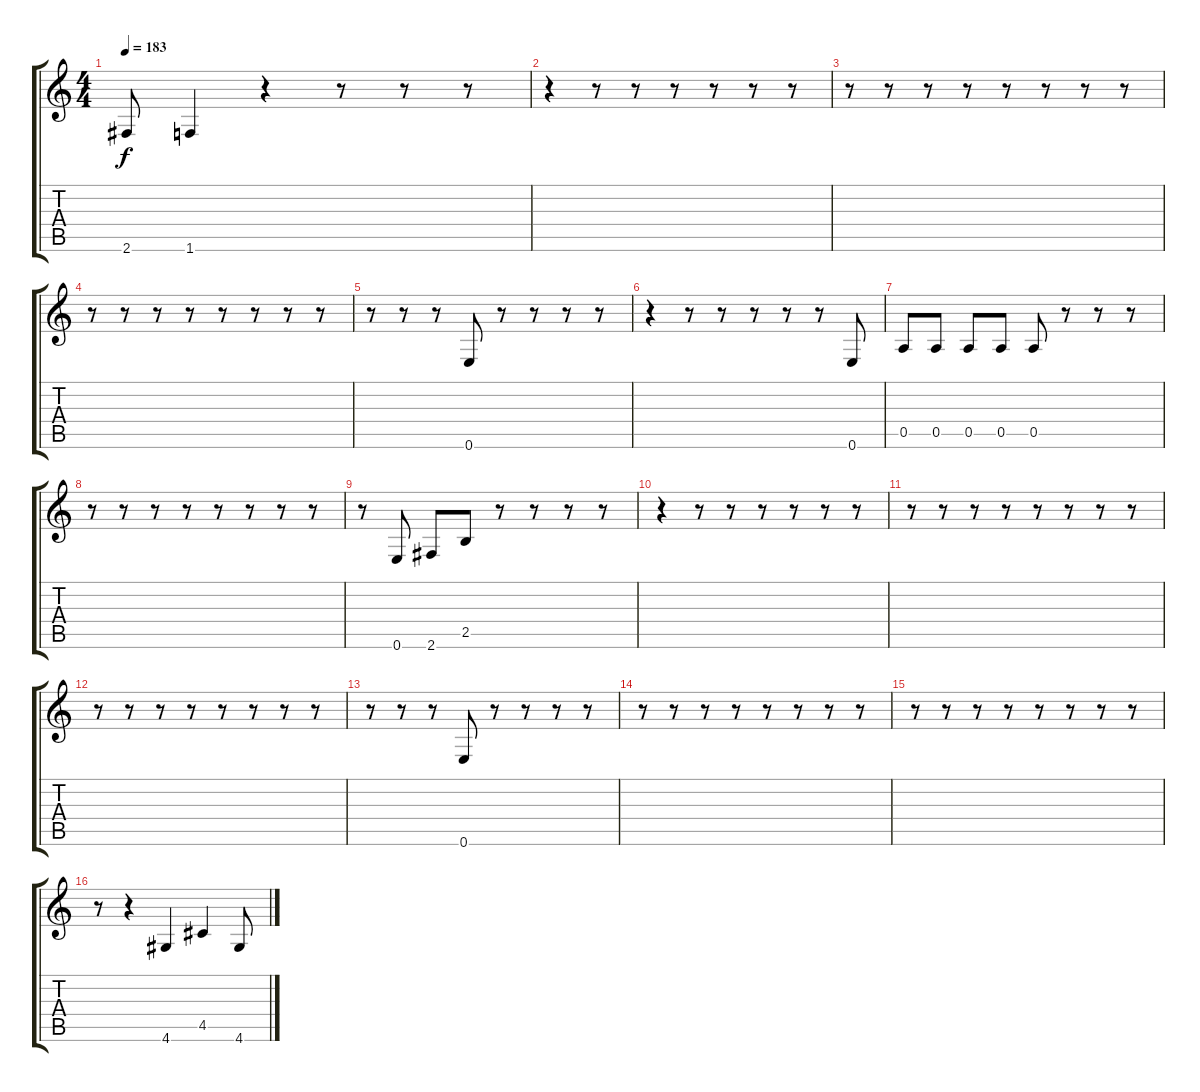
\track "" {instrument electricbassfinger}
\staff {score tabs}
\tuning (E4 B3 G3 D3 A2 E2) {hide}
\ts (4 4)
\tempo 183
\clef g2
\ks c
2.6{t}.8{dy f} 1.6.4 r.4 r.8 r.8 r.8 |
r.4 r.8 r.8 r.8 r.8 r.8 r.8 |
r.8 r.8 r.8 r.8 r.8 r.8 r.8 r.8 |
r.8 r.8 r.8 r.8 r.8 r.8 r.8 r.8 |
r.8 r.8 r.8 0.6.8 r.8 r.8 r.8 r.8 |
r.4 r.8 r.8 r.8 r.8 r.8 0.6.8 |
0.5.8 0.5.8 0.5.8 0.5.8 0.5.8 r.8 r.8 r.8 |
r.8 r.8 r.8 r.8 r.8 r.8 r.8 r.8 |
r.8 0.6.8 2.6.8 2.5.8 r.8 r.8 r.8 r.8 |
r.4 r.8 r.8 r.8 r.8 r.8 r.8 |
r.8 r.8 r.8 r.8 r.8 r.8 r.8 r.8 |
r.8 r.8 r.8 r.8 r.8 r.8 r.8 r.8 |
r.8 r.8 r.8 0.6.8 r.8 r.8 r.8 r.8 |
r.8 r.8 r.8 r.8 r.8 r.8 r.8 r.8 |
r.8 r.8 r.8 r.8 r.8 r.8 r.8 r.8 |
r.8 r.4 4.6.4 4.5.4 4.6.8
